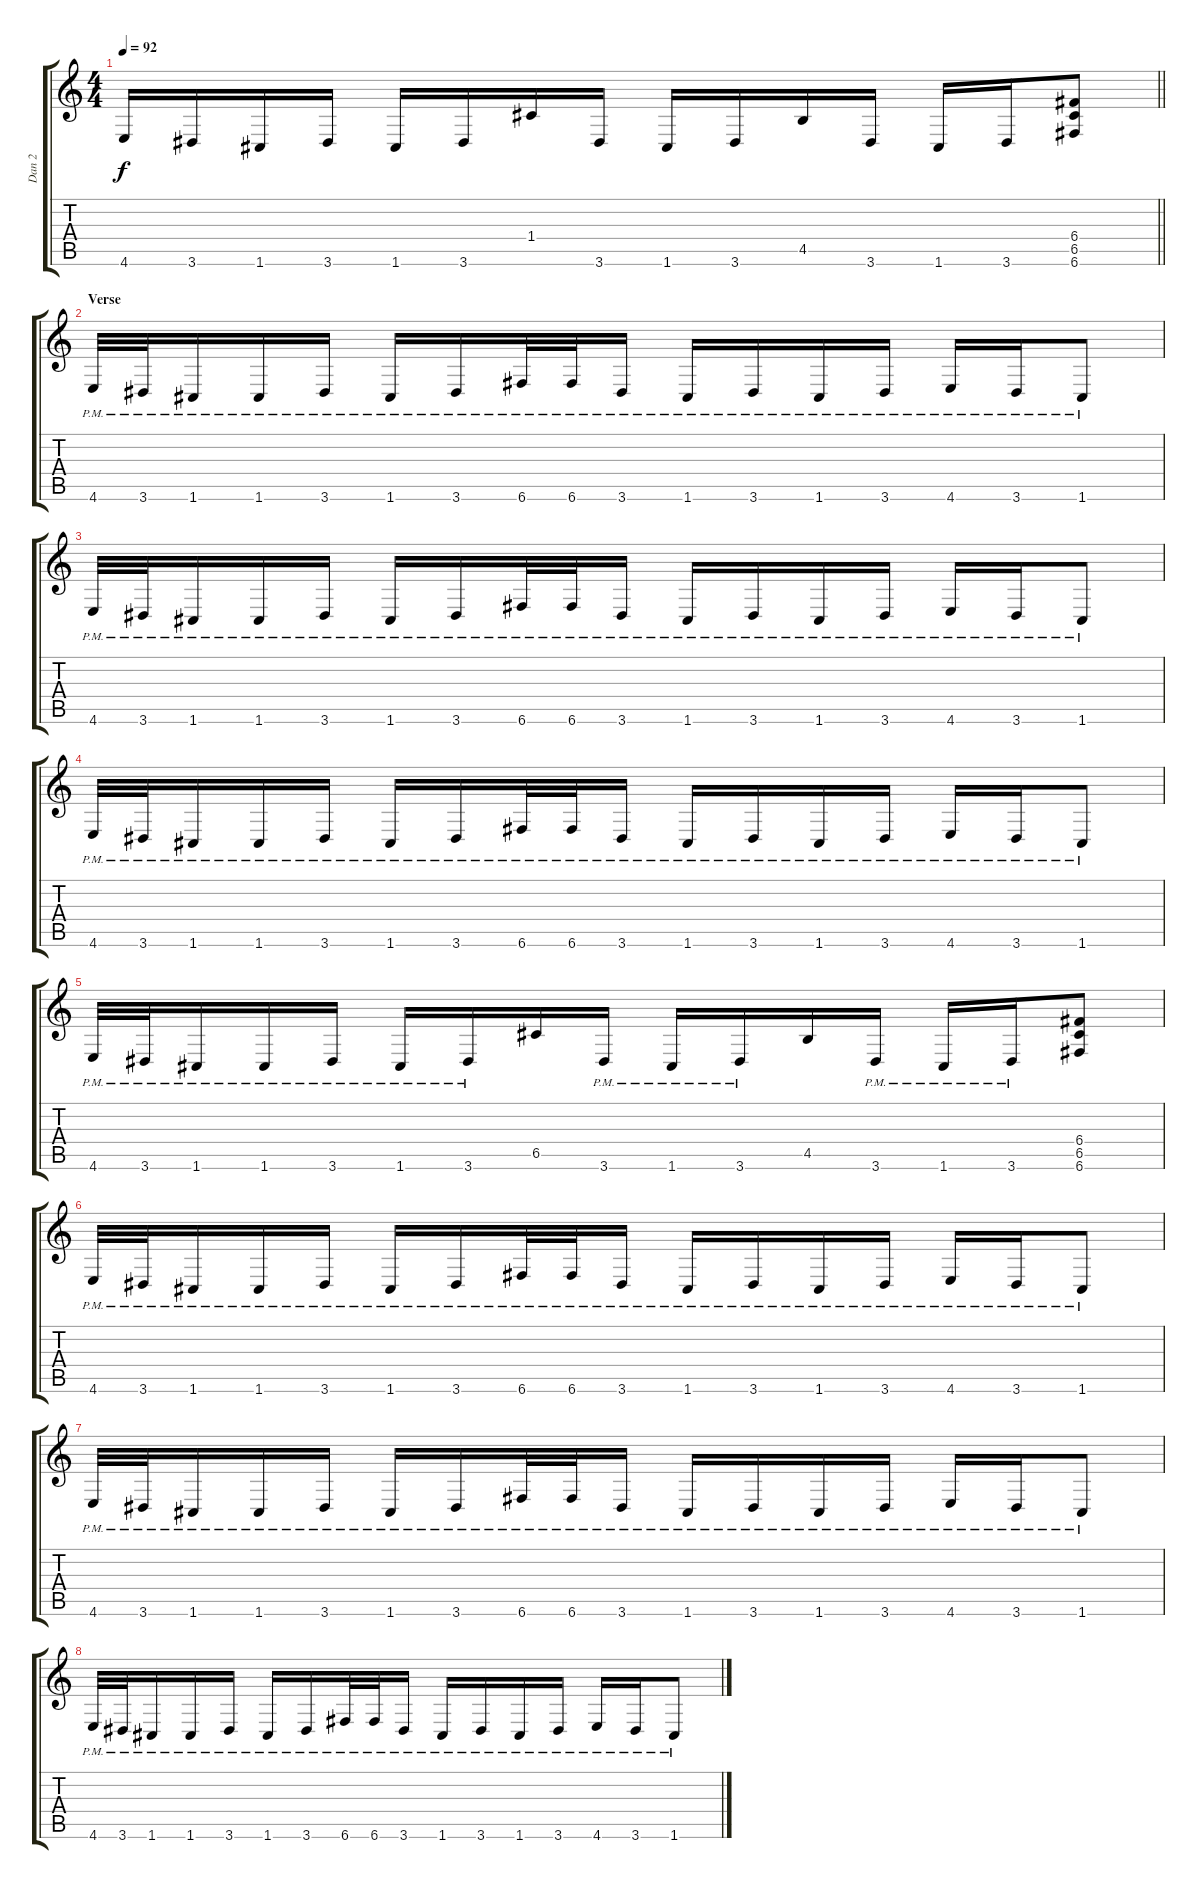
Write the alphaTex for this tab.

\track ("Dan 2" "Dan 2") {instrument distortionguitar}
\staff {score tabs}
\tuning (D4 A3 F3 C3 G2 C2) {hide}
\ts (4 4)
\tempo 92
\clef g2
\barLineRight lightlight
\ks c
4.6.16{dy f} 3.6.16 1.6.16 3.6.16 1.6.16 3.6.16 1.4.16 3.6.16 1.6.16 3.6.16 4.5.16 3.6.16 1.6.16 3.6.16 (6.4 6.5 6.6).8 |
\section ("" "Verse")
4.6{pm}.32 3.6{pm}.32 1.6{pm}.16 1.6{pm}.16 3.6{pm}.16 1.6{pm}.16 3.6{pm}.16 6.6{pm}.32 6.6{pm}.32 3.6{pm}.16 1.6{pm}.16 3.6{pm}.16 1.6{pm}.16 3.6{pm}.16 4.6{pm}.16 3.6{pm}.16 1.6{pm}.8 |
4.6{pm}.32 3.6{pm}.32 1.6{pm}.16 1.6{pm}.16 3.6{pm}.16 1.6{pm}.16 3.6{pm}.16 6.6{pm}.32 6.6{pm}.32 3.6{pm}.16 1.6{pm}.16 3.6{pm}.16 1.6{pm}.16 3.6{pm}.16 4.6{pm}.16 3.6{pm}.16 1.6{pm}.8 |
4.6{pm}.32 3.6{pm}.32 1.6{pm}.16 1.6{pm}.16 3.6{pm}.16 1.6{pm}.16 3.6{pm}.16 6.6{pm}.32 6.6{pm}.32 3.6{pm}.16 1.6{pm}.16 3.6{pm}.16 1.6{pm}.16 3.6{pm}.16 4.6{pm}.16 3.6{pm}.16 1.6{pm}.8 |
4.6{pm}.32 3.6{pm}.32 1.6{pm}.16 1.6{pm}.16 3.6{pm}.16 1.6{pm}.16 3.6{pm}.16 6.5.16 3.6{pm}.16 1.6{pm}.16 3.6{pm}.16 4.5.16 3.6{pm}.16 1.6{pm}.16 3.6{pm}.16 (6.4 6.5 6.6).8 |
4.6{pm}.32 3.6{pm}.32 1.6{pm}.16 1.6{pm}.16 3.6{pm}.16 1.6{pm}.16 3.6{pm}.16 6.6{pm}.32 6.6{pm}.32 3.6{pm}.16 1.6{pm}.16 3.6{pm}.16 1.6{pm}.16 3.6{pm}.16 4.6{pm}.16 3.6{pm}.16 1.6{pm}.8 |
4.6{pm}.32 3.6{pm}.32 1.6{pm}.16 1.6{pm}.16 3.6{pm}.16 1.6{pm}.16 3.6{pm}.16 6.6{pm}.32 6.6{pm}.32 3.6{pm}.16 1.6{pm}.16 3.6{pm}.16 1.6{pm}.16 3.6{pm}.16 4.6{pm}.16 3.6{pm}.16 1.6{pm}.8 |
4.6{pm}.32 3.6{pm}.32 1.6{pm}.16 1.6{pm}.16 3.6{pm}.16 1.6{pm}.16 3.6{pm}.16 6.6{pm}.32 6.6{pm}.32 3.6{pm}.16 1.6{pm}.16 3.6{pm}.16 1.6{pm}.16 3.6{pm}.16 4.6{pm}.16 3.6{pm}.16 1.6{pm}.8
